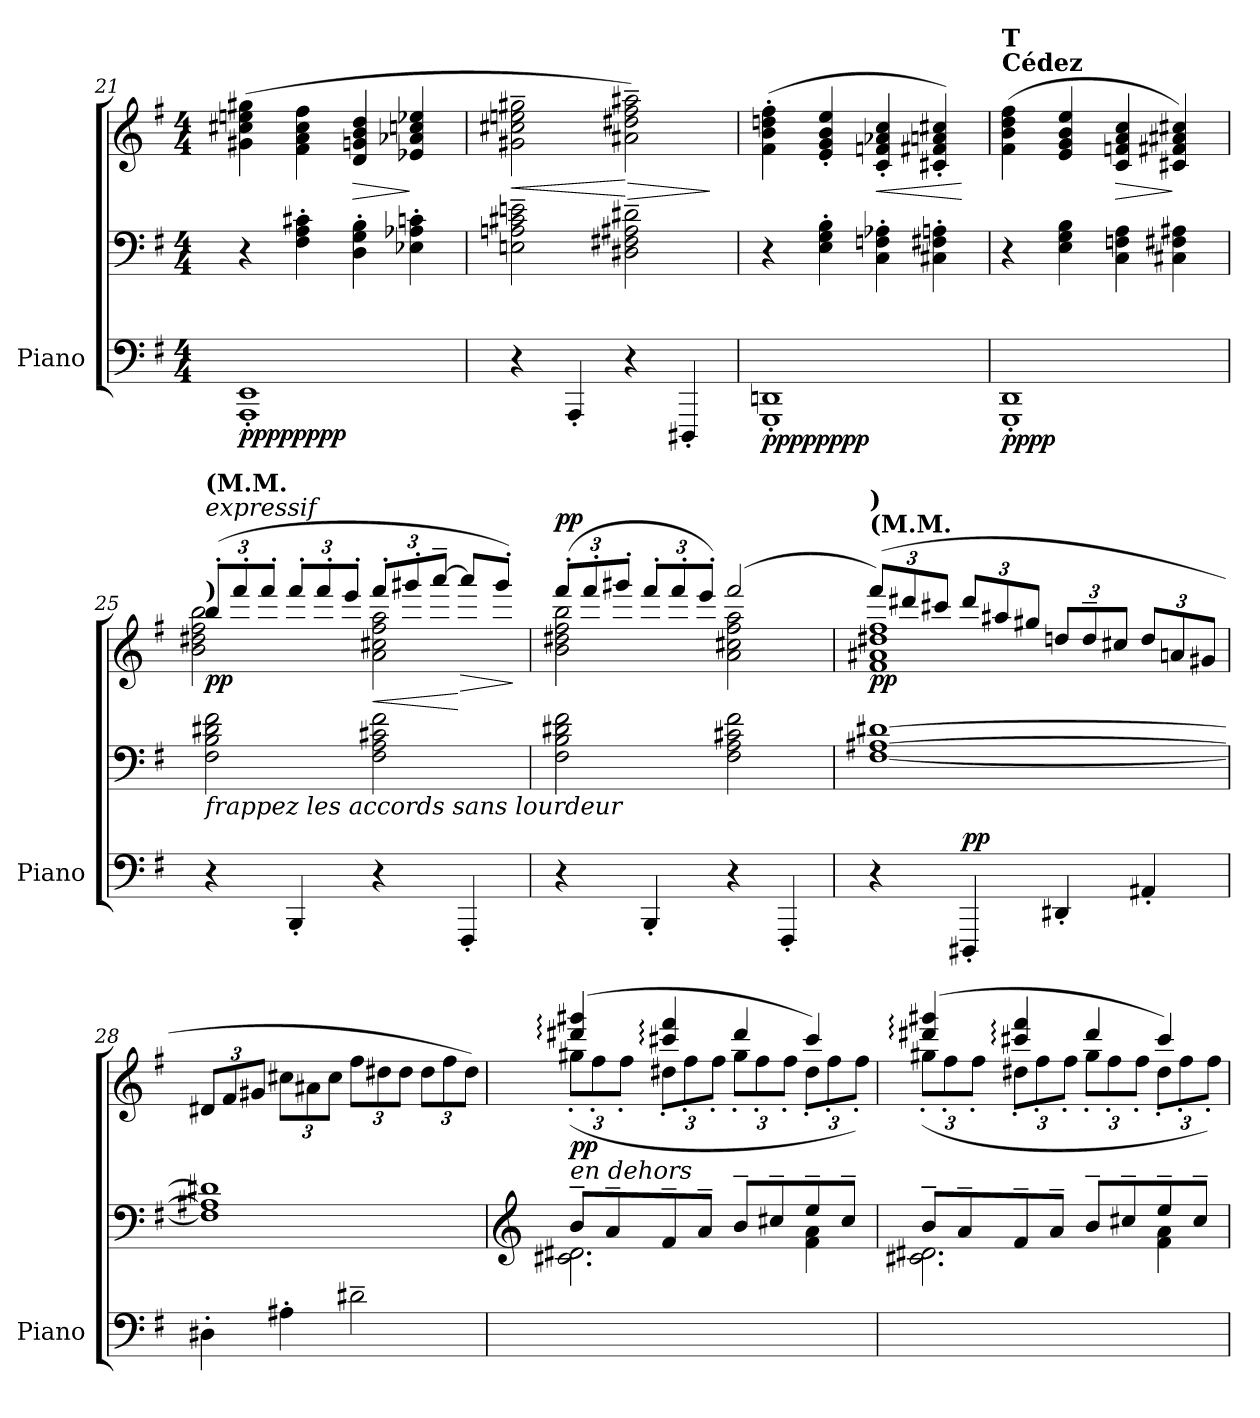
**kern	**kern	**kern	**dynam
*part1	*part1	*part1	*part1
*staff3	*staff2	*staff1	*staff1/2/3
*I"Piano	*	*	*
*I'Piano	*	*	*
*clefF4	*clefF4	*clefG2	*
*k[f#]	*k[f#]	*k[f#]	*
*M4/4	*M4/4	*M4/4	*
=21	=21	=21	=21
!	!	!	!LO:DY:b=3
!	!	!	!LO:DY:n=1:b=3
!	!	!	!LO:DY:n=2:b
1AAA' 1EE'	4r	(>4g#X\ 4cc#X\ 4een\ 4gg#X\	ppp ppp pp
.	4F#\' 4A\' 4c#X\'	4f#\ 4a\ 4cc#\ 4ff#\	.
!	!	!	!LO:HP:b
.	4D\' 4G\' 4B\'	4d/ 4gn/ 4b/ 4dd/	>
.	4E-X\' 4A-X\' 4cn\'	4e-X/ 4a-X/ 4ccn/ 4ee-X/	]
=22	=22	=22	=22
!	!	!	!LO:HP:b
4r	2En\~ 2An\~ 2c#X\~ 2en\~	2g#X\~ 2cc#X\~ 2een\~ 2gg#X\~	<
4AAA'/	.	.	.
!	!	!	!LO:HP:n=1:b
4r	2D#X\~ 2F#X\~ 2A#X\~ 2d#X\~	2a#X\~ 2dd#X\~ 2ff#\~ 2aa#X\~)	[ >
4DDD#X'/	.	.	.
.	.	.	]
=23	=23	=23	=23
!	!	!	!LO:DY:b=3
!	!	!	!LO:DY:n=1:b=3
!	!	!	!LO:DY:n=2:b
1GGG' 1DDn'	4r	(>4f#\' 4b\' 4ddn\' 4ff#\'	ppp ppp pp
.	4E\' 4G\' 4B\'	4e/' 4g/' 4b/' 4ee/'	.
!	!	!	!LO:HP:b
.	4C\' 4Fn\' 4A-X\'	4c/' 4fn/' 4a-X/' 4cc/'	<
.	4C#X\' 4F#X\' 4An\'	4c#X/' 4f#X/' 4an/' 4cc#X/')	.
.	.	.	[
!!LO:PB:g=z
=24	=24	=24	=24
!	!	!LO:TX:a:B:t=Cédez	!
!	!	!LO:TX:a:B:t=T	!
!	!	!	!LO:DY:b=3
!	!	!	!LO:DY:n=1:b
1GGG' 1DD'	4r	(>4f#\ 4b\ 4dd\ 4ff#\	pp pp
.	4E\ 4G\ 4B\	4e/ 4g/ 4b/ 4ee/	.
!	!	!	!LO:HP:b
.	4C\ 4Fn\ 4A\	4c/ 4fn/ 4a/ 4cc/	>
.	4C#X\ 4F#X\ 4A#X\	4c#X/ 4f#X/ 4a#X/ 4cc#X/)	]
=25	=25	=25	=25
*	*	*Xbrackettup	*
*	*	*MM52	*
*	*	*^	*
!	!	!LO:TX:a:i:t=expressif	!	!
!	!	!LO:TX:a:B:t=(M.M.	!	!
!	!	!LO:TX:a:B:t=)	!	!
!	!LO:TX:b:i:t=frappez les accords sans lourdeur	!	!	!
!	!	!	!	!LO:DY:b
4r	2F#\ 2B\ 2d#X\ 2f#\	(>12bb'/L	2b\ 2dd#X\ 2ff#\ 2bb\	pp
.	.	12fff#'/	.	.
.	.	12fff#'/J	.	.
4BBB'/	.	12fff#'/L	.	.
.	.	12fff#'/	.	.
.	.	12eee'/J	.	.
!	!	!	!	!LO:HP:b
4r	2F#\ 2A\ 2c#X\ 2f#\	12fff#'/L	2a\ 2cc#X\ 2ff#\ 2aa\	<
.	.	12ggg#X'/	.	.
.	.	[12aaa~/J	.	.
!	!	!	!	!LO:HP:n=1:b
4FFF#'/	.	8aaa/L]	.	[ >
.	.	8ggg#'/J)	.	.
*	*	*v	*v	*
.	.	.	]
=26	=26	=26	=26
*	*	*^	*
!	!	!	!	!LO:DY:a
4r	2F#\ 2B\ 2d#X\ 2f#\	(>12fff#'/L	2b\ 2dd#X\ 2ff#\ 2bb\	pp
.	.	12fff#'/	.	.
.	.	12ggg#X'/J	.	.
4BBB'/	.	12fff#'/L	.	.
.	.	12fff#'/	.	.
.	.	12eee'/J)	.	.
4r	2F#\ 2A\ 2c#X\ 2f#\	(>2fff#/	2a\ 2cc#X\ 2ff#\ 2aa\	.
4FFF#'/	.	.	.	.
!!LO:LB:g=z	!!
=27	=27	=27	=27	=27
*	*	*MM66	*	*
!	!	!LO:TX:a:B:t=(M.M.	!	!
!	!	!LO:TX:a:B:t=)	!	!
!	!	!	!	!LO:DY:b
4r	[1F# [1A#X [1d#X	(<12fff#/L)	1f# 1a#X 1dd#X 1ff#	pp
.	.	12ddd#X/	.	.
.	.	12ccc#X/J	.	.
!	!	!	!	!LO:DY:a=3
4DDD#X'/	.	12ddd#/L	.	pp
.	.	12aa#X/	.	.
.	.	12gg#X/J	.	.
4DD#X'/	.	12ddn/L	.	.
.	.	12dd~/	.	.
.	.	12cc#X/J	.	.
4AA#X'/	.	12dd/L	.	.
.	.	12an/	.	.
.	.	12g#X/J	.	.
*	*	*v	*v	*
=28	=28	=28	=28
4D#X'\	1F#] 1A#X] 1d#X]	12d#X/L	.
.	.	12f#/	.
.	.	12g#X/J	.
4A#X'\	.	12cc#X\L	.
.	.	12a#X\	.
.	.	12cc#\J	.
2d#X~\	.	12ff#\L	.
.	.	12dd#X\	.
.	.	12dd#\J	.
.	.	12dd#\L	.
.	.	12ff#\	.
.	.	12dd#\J)	.
=29	=29	=29	=29
*	*clefG2	*	*
*	*^	*^	*
!	!LO:TX:a:i:t=en dehors	!	!	!	!
!	!	!	!	!	!LO:DY:b
1ryy	8b~/L	2.c#X\ 2.d#X\	(>4ddd#X/: 4ggg#X/:	(<12gg#X'\L	pp
.	.	.	.	12ff#'\	.
.	8a~/	.	.	.	.
.	.	.	.	12ff#'\J	.
.	8f#~/	.	4ccc#X/: 4fff#/:	12dd#X'\L	.
.	.	.	.	12ff#'\	.
.	8a~/J	.	.	.	.
.	.	.	.	12ff#'\J	.
.	8b~/L	.	4ddd#:/	12gg#'\L	.
.	.	.	.	12ff#'\	.
.	8cc#X~/	.	.	.	.
.	.	.	.	12ff#'\J	.
.	8ee~/	4f#\ 4a\	4ccc#:/)	12dd#'\L	.
.	.	.	.	12ff#'\	.
.	8cc#~/J	.	.	.	.
.	.	.	.	12ff#'\J)	.
!!LO:LB:g=z	!!
=30	=30	=30	=30	=30	=30
1ryy	8b~/L	2.c#X\ 2.d#X\	(>4ddd#X/: 4ggg#X/:	(<12gg#X'\L	.
.	.	.	.	12ff#'\	.
.	8a~/	.	.	.	.
.	.	.	.	12ff#'\J	.
.	8f#~/	.	4ccc#X/: 4fff#/:	12dd#X'\L	.
.	.	.	.	12ff#'\	.
.	8a~/J	.	.	.	.
.	.	.	.	12ff#'\J	.
.	8b~/L	.	4ddd#:/	12gg#'\L	.
.	.	.	.	12ff#'\	.
.	8cc#X~/	.	.	.	.
.	.	.	.	12ff#'\J	.
.	8ee~/	4f#\ 4a\	4ccc#:/)	12dd#'\L	.
.	.	.	.	12ff#'\	.
.	8cc#~/J	.	.	.	.
.	.	.	.	12ff#'\J)	.
*	*v	*v	*	*	*
*	*	*v	*v	*
=	=	=	=
*-	*-	*-	*-
